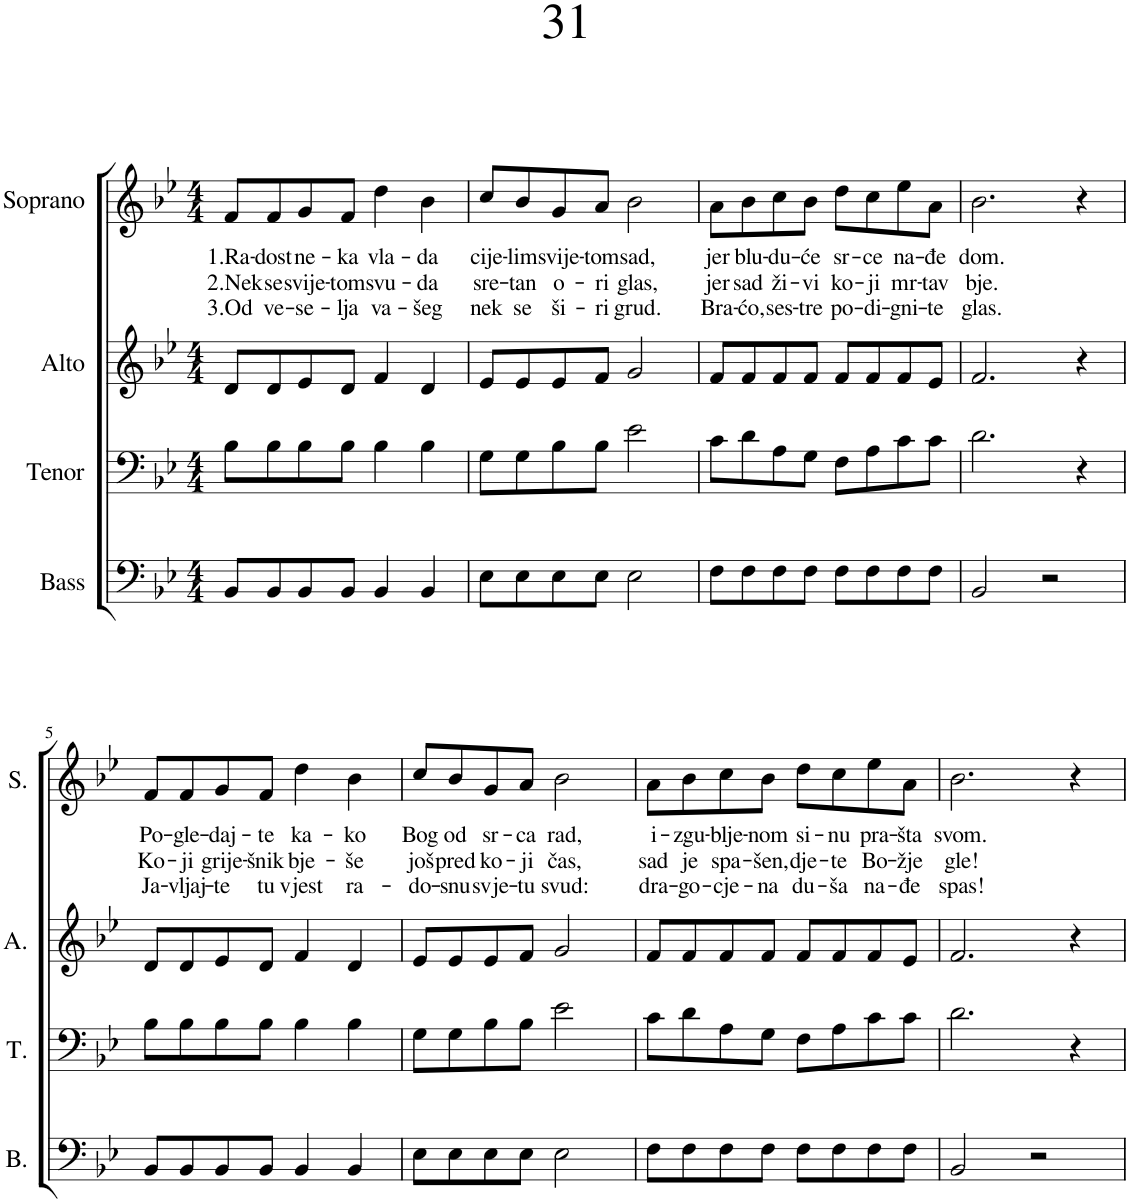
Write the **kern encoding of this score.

**kern	**kern	**kern	**kern	**text	**text	**text
*part4	*part3	*part2	*part1	*part1	*part1	*part1
*staff4	*staff3	*staff2	*staff1	*staff1	*staff1	*staff1
*I"Bass	*I"Tenor	*I"Alto	*I"Soprano	*	*	*
*I'B.	*I'T.	*I'A.	*I'S.	*	*	*
*clefF4	*clefF4	*clefG2	*clefG2	*	*	*
*k[b-e-]	*k[b-e-]	*k[b-e-]	*k[b-e-]	*	*	*
*M4/4	*M4/4	*M4/4	*M4/4	*	*	*
=1	=1	=1	=1	=1	=1	=1
!	!	!	!	!LO:LY:b	!LO:LY:b	!LO:LY:b
8BB-/L	8B-\L	8d/L	8f/L	1.Ra-	2.Nek	3.Od
!	!	!	!	!LO:LY:b	!LO:LY:b	!LO:LY:b
8BB-/	8B-\	8d/	8f/	-dost	se	ve-
!	!	!	!	!LO:LY:b	!LO:LY:b	!LO:LY:b
8BB-/	8B-\	8e-/	8g/	ne-	svije-	-se-
!	!	!	!	!LO:LY:b	!LO:LY:b	!LO:LY:b
8BB-/J	8B-\J	8d/J	8f/J	-ka	-tom	-lja
!	!	!	!	!LO:LY:b	!LO:LY:b	!LO:LY:b
4BB-/	4B-\	4f/	4dd\	vla-	svu-	va-
!	!	!	!	!LO:LY:b	!LO:LY:b	!LO:LY:b
4BB-/	4B-\	4d/	4b-\	-da	-da	-šeg
=2	=2	=2	=2	=2	=2	=2
!	!	!	!	!LO:LY:b	!LO:LY:b	!LO:LY:b
8E-\L	8G\L	8e-/L	8cc/L	cije-	sre-	nek
!	!	!	!	!LO:LY:b	!LO:LY:b	!LO:LY:b
8E-\	8G\	8e-/	8b-/	-lim	-tan	se
!	!	!	!	!LO:LY:b	!LO:LY:b	!LO:LY:b
8E-\	8B-\	8e-/	8g/	svije-	o-	ši-
!	!	!	!	!LO:LY:b	!LO:LY:b	!LO:LY:b
8E-\J	8B-\J	8f/J	8a/J	-tom	-ri	-ri
!	!	!	!	!LO:LY:b	!LO:LY:b	!LO:LY:b
2E-\	2e-\	2g/	2b-\	sad,	glas,	grud.
=3	=3	=3	=3	=3	=3	=3
!	!	!	!	!LO:LY:b	!LO:LY:b	!LO:LY:b
8F\L	8c\L	8f/L	8a\L	jer	jer	Bra-
!	!	!	!	!LO:LY:b	!LO:LY:b	!LO:LY:b
8F\	8d\	8f/	8b-\	blu-	sad	-ćo,
!	!	!	!	!LO:LY:b	!LO:LY:b	!LO:LY:b
8F\	8A\	8f/	8cc\	-du-	ži-	ses-
!	!	!	!	!LO:LY:b	!LO:LY:b	!LO:LY:b
8F\J	8G\J	8f/J	8b-\J	-će	-vi	-tre
!	!	!	!	!LO:LY:b	!LO:LY:b	!LO:LY:b
8F\L	8F\L	8f/L	8dd\L	sr-	ko-	po-
!	!	!	!	!LO:LY:b	!LO:LY:b	!LO:LY:b
8F\	8A\	8f/	8cc\	-ce	-ji	-di-
!	!	!	!	!LO:LY:b	!LO:LY:b	!LO:LY:b
8F\	8c\	8f/	8ee-\	na-	mr-	-gni-
!	!	!	!	!LO:LY:b	!LO:LY:b	!LO:LY:b
8F\J	8c\J	8e-/J	8a\J	-đe	-tav	-te
=4	=4	=4	=4	=4	=4	=4
!	!	!	!	!LO:LY:b	!LO:LY:b	!LO:LY:b
2BB-/	2.d\	2.f/	2.b-\	dom.	bje.	glas.
2r	.	.	.	.	.	.
.	4r	4r	4r	.	.	.
!!LO:LB:g=z
=5	=5	=5	=5	=5	=5	=5
!	!	!	!	!LO:LY:b	!LO:LY:b	!LO:LY:b
8BB-/L	8B-\L	8d/L	8f/L	Po-	Ko-	Ja-
!	!	!	!	!LO:LY:b	!LO:LY:b	!LO:LY:b
8BB-/	8B-\	8d/	8f/	-gle-	-ji	-vljaj-
!	!	!	!	!LO:LY:b	!LO:LY:b	!LO:LY:b
8BB-/	8B-\	8e-/	8g/	-daj-	grije-	-te
!	!	!	!	!LO:LY:b	!LO:LY:b	!LO:LY:b
8BB-/J	8B-\J	8d/J	8f/J	-te	-šnik	tu
!	!	!	!	!LO:LY:b	!LO:LY:b	!LO:LY:b
4BB-/	4B-\	4f/	4dd\	ka-	bje-	vjest
!	!	!	!	!LO:LY:b	!LO:LY:b	!LO:LY:b
4BB-/	4B-\	4d/	4b-\	-ko	-še	ra-
=6	=6	=6	=6	=6	=6	=6
!	!	!	!	!LO:LY:b	!LO:LY:b	!LO:LY:b
8E-\L	8G\L	8e-/L	8cc/L	Bog	još	-do-
!	!	!	!	!LO:LY:b	!LO:LY:b	!LO:LY:b
8E-\	8G\	8e-/	8b-/	od	pred	-snu
!	!	!	!	!LO:LY:b	!LO:LY:b	!LO:LY:b
8E-\	8B-\	8e-/	8g/	sr-	ko-	svje-
!	!	!	!	!LO:LY:b	!LO:LY:b	!LO:LY:b
8E-\J	8B-\J	8f/J	8a/J	-ca	-ji	-tu
!	!	!	!	!LO:LY:b	!LO:LY:b	!LO:LY:b
2E-\	2e-\	2g/	2b-\	rad,	čas,	svud:
=7	=7	=7	=7	=7	=7	=7
!	!	!	!	!LO:LY:b	!LO:LY:b	!LO:LY:b
8F\L	8c\L	8f/L	8a\L	i-	sad	dra-
!	!	!	!	!LO:LY:b	!LO:LY:b	!LO:LY:b
8F\	8d\	8f/	8b-\	-zgu-	je	-go-
!	!	!	!	!LO:LY:b	!LO:LY:b	!LO:LY:b
8F\	8A\	8f/	8cc\	-blje-	spa-	-cje-
!	!	!	!	!LO:LY:b	!LO:LY:b	!LO:LY:b
8F\J	8G\J	8f/J	8b-\J	-nom	-šen,	-na
!	!	!	!	!LO:LY:b	!LO:LY:b	!LO:LY:b
8F\L	8F\L	8f/L	8dd\L	si-	dje-	du-
!	!	!	!	!LO:LY:b	!LO:LY:b	!LO:LY:b
8F\	8A\	8f/	8cc\	-nu	-te	-ša
!	!	!	!	!LO:LY:b	!LO:LY:b	!LO:LY:b
8F\	8c\	8f/	8ee-\	pra-	Bo-	na-
!	!	!	!	!LO:LY:b	!LO:LY:b	!LO:LY:b
8F\J	8c\J	8e-/J	8a\J	-šta	-žje	-đe
=8	=8	=8	=8	=8	=8	=8
!	!	!	!	!LO:LY:b	!LO:LY:b	!LO:LY:b
2BB-/	2.d\	2.f/	2.b-\	svom.	gle!	spas!
2r	.	.	.	.	.	.
.	4r	4r	4r	.	.	.
=	=	=	=	=	=	=
*-	*-	*-	*-	*-	*-	*-
